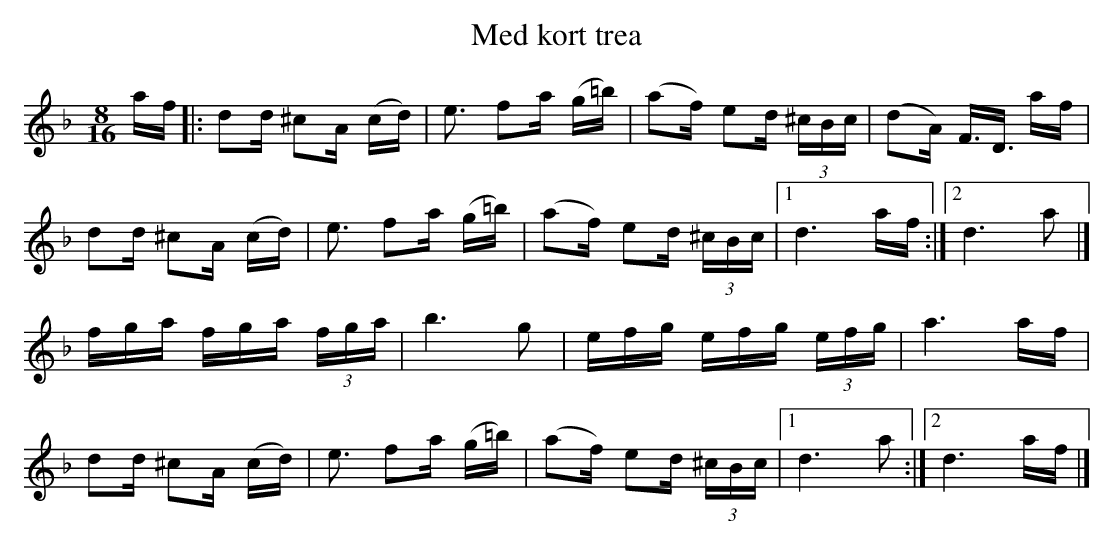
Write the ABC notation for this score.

X:1
T:Med kort trea
M:8/16
L:1/16
K:Dm
af|:d2d ^c2A (cd)|e3 f2a (g=b)| (a2f) e2d (3^cBc|(d2A) F3/2D3/2 af|
d2d ^c2A (cd)|e3 f2a (g=b)| (a2f) e2d (3^cBc|1 d6  af:|2 d6  a2|]
fga fga (3fga|b6 g2|efg efg (3efg|a6 af|
d2d ^c2A (cd)|e3 f2a (g=b)| (a2f) e2d (3^cBc|1 d6  a2:|2 d6  af|]
